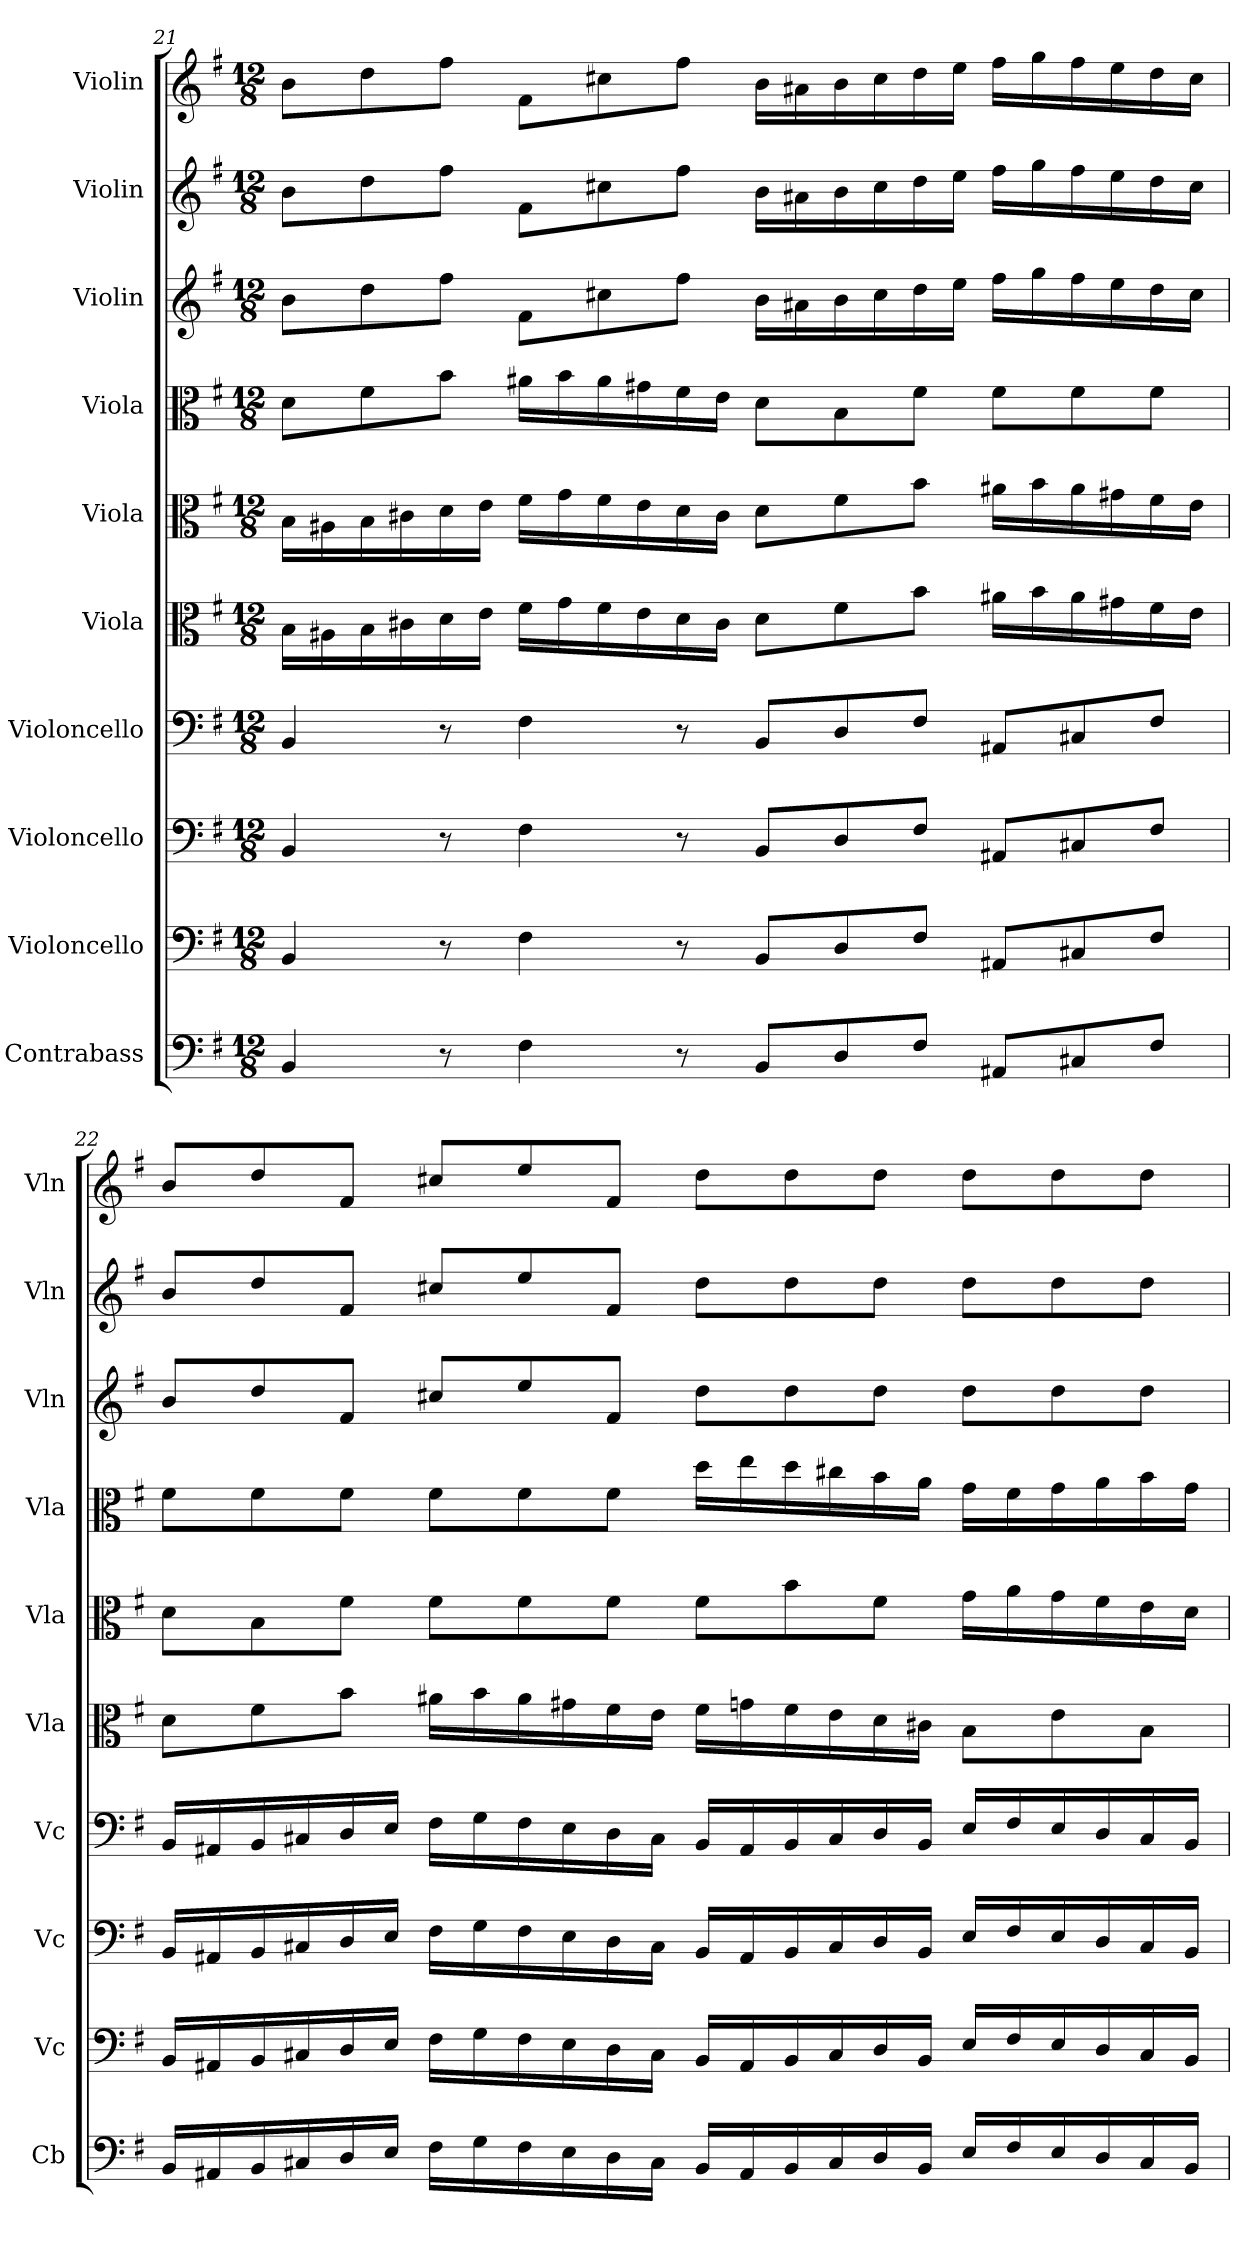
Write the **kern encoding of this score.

**kern	**kern	**kern	**kern	**kern	**kern	**kern	**kern	**kern	**kern
*part10	*part9	*part8	*part7	*part6	*part5	*part4	*part3	*part2	*part1
*staff10	*staff9	*staff8	*staff7	*staff6	*staff5	*staff4	*staff3	*staff2	*staff1
*I"Contrabass	*I"Violoncello	*I"Violoncello	*I"Violoncello	*I"Viola	*I"Viola	*I"Viola	*I"Violin	*I"Violin	*I"Violin
*I'Cb	*I'Vc	*I'Vc	*I'Vc	*I'Vla	*I'Vla	*I'Vla	*I'Vln	*I'Vln	*I'Vln
*clefF4	*clefF4	*clefF4	*clefF4	*clefC3	*clefC3	*clefC3	*clefG2	*clefG2	*clefG2
*k[f#]	*k[f#]	*k[f#]	*k[f#]	*k[f#]	*k[f#]	*k[f#]	*k[f#]	*k[f#]	*k[f#]
*G:	*G:	*G:	*G:	*G:	*G:	*G:	*G:	*G:	*G:
*M12/8	*M12/8	*M12/8	*M12/8	*M12/8	*M12/8	*M12/8	*M12/8	*M12/8	*M12/8
=21	=21	=21	=21	=21	=21	=21	=21	=21	=21
4BB/	4BB/	4BB/	4BB/	16B\LL	16B\LL	8d\L	8b\L	8b\L	8b\L
.	.	.	.	16A#X\	16A#X\	.	.	.	.
.	.	.	.	16B\	16B\	8f#\	8dd\	8dd\	8dd\
.	.	.	.	16c#X\	16c#X\	.	.	.	.
8r	8r	8r	8r	16d\	16d\	8b\J	8ff#\J	8ff#\J	8ff#\J
.	.	.	.	16e\JJ	16e\JJ	.	.	.	.
4F#\	4F#\	4F#\	4F#\	16f#\LL	16f#\LL	16a#X\LL	8f#\L	8f#\L	8f#\L
.	.	.	.	16g\	16g\	16b\	.	.	.
.	.	.	.	16f#\	16f#\	16a#\	8cc#X\	8cc#X\	8cc#X\
.	.	.	.	16e\	16e\	16g#X\	.	.	.
8r	8r	8r	8r	16d\	16d\	16f#\	8ff#\J	8ff#\J	8ff#\J
.	.	.	.	16c#\JJ	16c#\JJ	16e\JJ	.	.	.
8BB/L	8BB/L	8BB/L	8BB/L	8d\L	8d\L	8d\L	16b\LL	16b\LL	16b\LL
.	.	.	.	.	.	.	16a#X\	16a#X\	16a#X\
8D/	8D/	8D/	8D/	8f#\	8f#\	8B\	16b\	16b\	16b\
.	.	.	.	.	.	.	16cc#\	16cc#\	16cc#\
8F#/J	8F#/J	8F#/J	8F#/J	8b\J	8b\J	8f#\J	16dd\	16dd\	16dd\
.	.	.	.	.	.	.	16ee\JJ	16ee\JJ	16ee\JJ
8AA#X/L	8AA#X/L	8AA#X/L	8AA#X/L	16a#X\LL	16a#X\LL	8f#\L	16ff#\LL	16ff#\LL	16ff#\LL
.	.	.	.	16b\	16b\	.	16gg\	16gg\	16gg\
8C#X/	8C#X/	8C#X/	8C#X/	16a#\	16a#\	8f#\	16ff#\	16ff#\	16ff#\
.	.	.	.	16g#X\	16g#X\	.	16ee\	16ee\	16ee\
8F#/J	8F#/J	8F#/J	8F#/J	16f#\	16f#\	8f#\J	16dd\	16dd\	16dd\
.	.	.	.	16e\JJ	16e\JJ	.	16cc#\JJ	16cc#\JJ	16cc#\JJ
=22	=22	=22	=22	=22	=22	=22	=22	=22	=22
16BB/LL	16BB/LL	16BB/LL	16BB/LL	8d\L	8d\L	8f#\L	8b/L	8b/L	8b/L
16AA#X/	16AA#X/	16AA#X/	16AA#X/	.	.	.	.	.	.
16BB/	16BB/	16BB/	16BB/	8f#\	8B\	8f#\	8dd/	8dd/	8dd/
16C#X/	16C#X/	16C#X/	16C#X/	.	.	.	.	.	.
16D/	16D/	16D/	16D/	8b\J	8f#\J	8f#\J	8f#/J	8f#/J	8f#/J
16E/JJ	16E/JJ	16E/JJ	16E/JJ	.	.	.	.	.	.
16F#\LL	16F#\LL	16F#\LL	16F#\LL	16a#X\LL	8f#\L	8f#\L	8cc#X/L	8cc#X/L	8cc#X/L
16G\	16G\	16G\	16G\	16b\	.	.	.	.	.
16F#\	16F#\	16F#\	16F#\	16a#\	8f#\	8f#\	8ee/	8ee/	8ee/
16E\	16E\	16E\	16E\	16g#X\	.	.	.	.	.
16D\	16D\	16D\	16D\	16f#\	8f#\J	8f#\J	8f#/J	8f#/J	8f#/J
16C#\JJ	16C#\JJ	16C#\JJ	16C#\JJ	16e\JJ	.	.	.	.	.
16BB/LL	16BB/LL	16BB/LL	16BB/LL	16f#\LL	8f#\L	16dd\LL	8dd\L	8dd\L	8dd\L
16AA#/	16AA#/	16AA#/	16AA#/	16gn\	.	16ee\	.	.	.
16BB/	16BB/	16BB/	16BB/	16f#\	8b\	16dd\	8dd\	8dd\	8dd\
16C#/	16C#/	16C#/	16C#/	16e\	.	16cc#X\	.	.	.
16D/	16D/	16D/	16D/	16d\	8f#\J	16b\	8dd\J	8dd\J	8dd\J
16BB/JJ	16BB/JJ	16BB/JJ	16BB/JJ	16c#X\JJ	.	16a\JJ	.	.	.
16E/LL	16E/LL	16E/LL	16E/LL	8B\L	16g\LL	16g\LL	8dd\L	8dd\L	8dd\L
16F#/	16F#/	16F#/	16F#/	.	16a\	16f#\	.	.	.
16E/	16E/	16E/	16E/	8e\	16g\	16g\	8dd\	8dd\	8dd\
16D/	16D/	16D/	16D/	.	16f#\	16a\	.	.	.
16C#/	16C#/	16C#/	16C#/	8B\J	16e\	16b\	8dd\J	8dd\J	8dd\J
16BB/JJ	16BB/JJ	16BB/JJ	16BB/JJ	.	16d\JJ	16g\JJ	.	.	.
=	=	=	=	=	=	=	=	=	=
*-	*-	*-	*-	*-	*-	*-	*-	*-	*-
